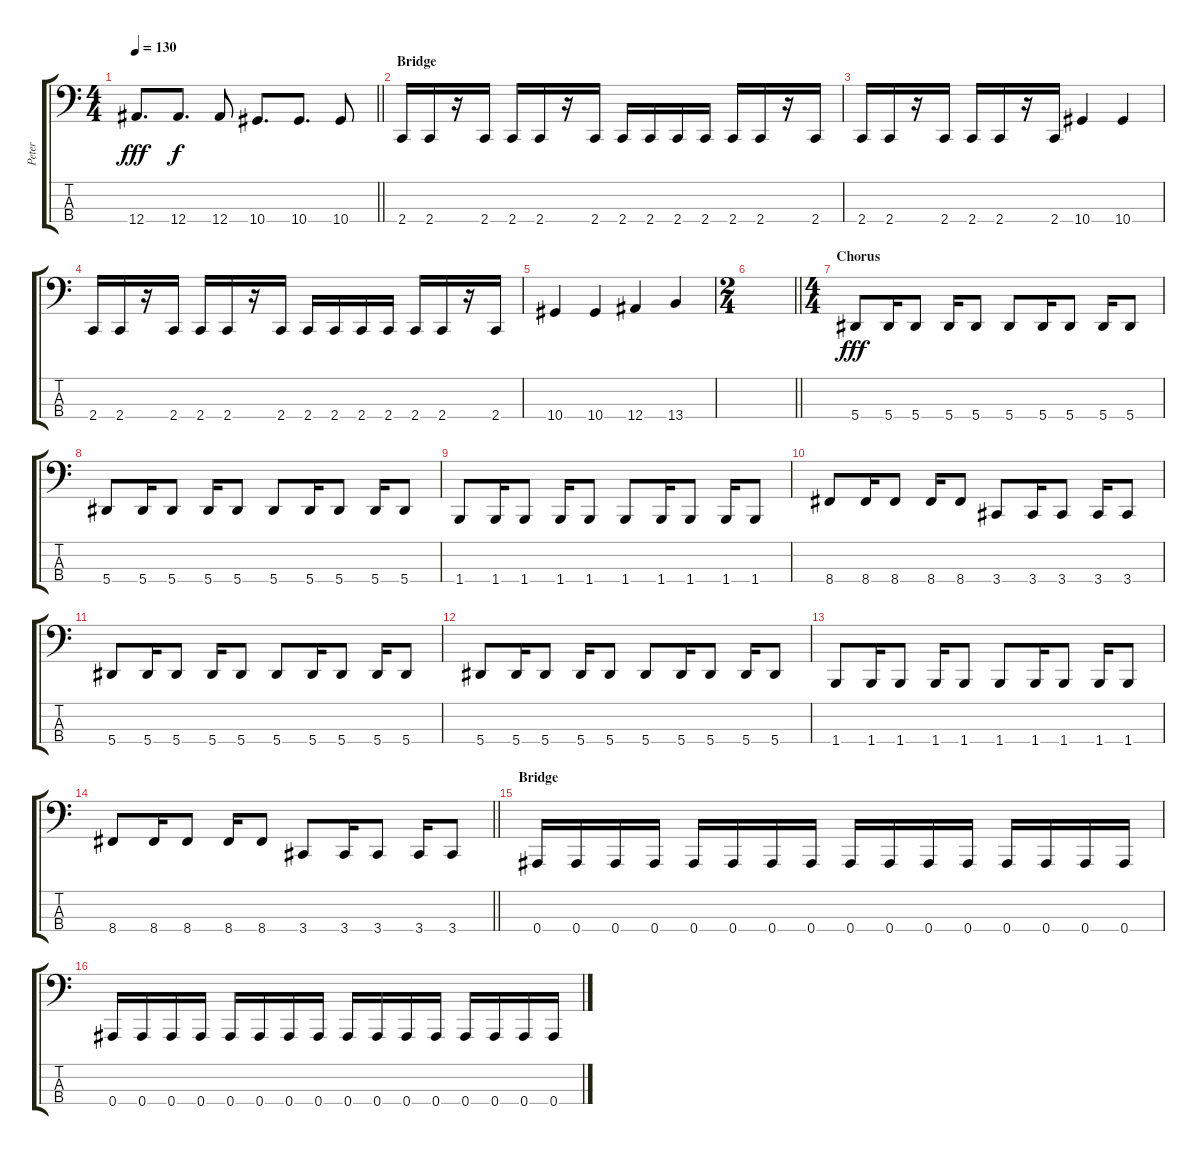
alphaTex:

\track ("Peter" "Peter") {instrument electricbassfinger}
\staff {score tabs}
\tuning (Eb2 Bb1 F1 Bb0) {hide}
\ts (4 4)
\tempo 130
\clef f4
\barLineRight lightlight
\ks c
12.4.8{d dy fff} 12.4.8{d dy f} 12.4.8 10.4.8{d} 10.4.8{d} 10.4.8 |
\section ("" "Bridge")
2.4.16 2.4.16 r.16 2.4.16 2.4.16 2.4.16 r.16 2.4.16 2.4.16 2.4.16 2.4.16 2.4.16 2.4.16 2.4.16 r.16 2.4.16 |
2.4.16 2.4.16 r.16 2.4.16 2.4.16 2.4.16 r.16 2.4.16 10.4.4 10.4.4 |
2.4.16 2.4.16 r.16 2.4.16 2.4.16 2.4.16 r.16 2.4.16 2.4.16 2.4.16 2.4.16 2.4.16 2.4.16 2.4.16 r.16 2.4.16 |
10.4.4 10.4.4 12.4.4 13.4.4 |
\ts (2 4)
\barLineRight lightlight
|
\ts (4 4)
\section ("" "Chorus")
5.4.8{dy fff} 5.4.16 5.4.8 5.4.16 5.4.8 5.4.8 5.4.16 5.4.8 5.4.16 5.4.8 |
5.4.8 5.4.16 5.4.8 5.4.16 5.4.8 5.4.8 5.4.16 5.4.8 5.4.16 5.4.8 |
1.4.8 1.4.16 1.4.8 1.4.16 1.4.8 1.4.8 1.4.16 1.4.8 1.4.16 1.4.8 |
8.4.8 8.4.16 8.4.8 8.4.16 8.4.8 3.4.8 3.4.16 3.4.8 3.4.16 3.4.8 |
5.4.8 5.4.16 5.4.8 5.4.16 5.4.8 5.4.8 5.4.16 5.4.8 5.4.16 5.4.8 |
5.4.8 5.4.16 5.4.8 5.4.16 5.4.8 5.4.8 5.4.16 5.4.8 5.4.16 5.4.8 |
1.4.8 1.4.16 1.4.8 1.4.16 1.4.8 1.4.8 1.4.16 1.4.8 1.4.16 1.4.8 |
\barLineRight lightlight
8.4.8 8.4.16 8.4.8 8.4.16 8.4.8 3.4.8 3.4.16 3.4.8 3.4.16 3.4.8 |
\section ("" "Bridge")
0.4.16 0.4.16 0.4.16 0.4.16 0.4.16 0.4.16 0.4.16 0.4.16 0.4.16 0.4.16 0.4.16 0.4.16 0.4.16 0.4.16 0.4.16 0.4.16 |
0.4.16 0.4.16 0.4.16 0.4.16 0.4.16 0.4.16 0.4.16 0.4.16 0.4.16 0.4.16 0.4.16 0.4.16 0.4.16 0.4.16 0.4.16 0.4.16
